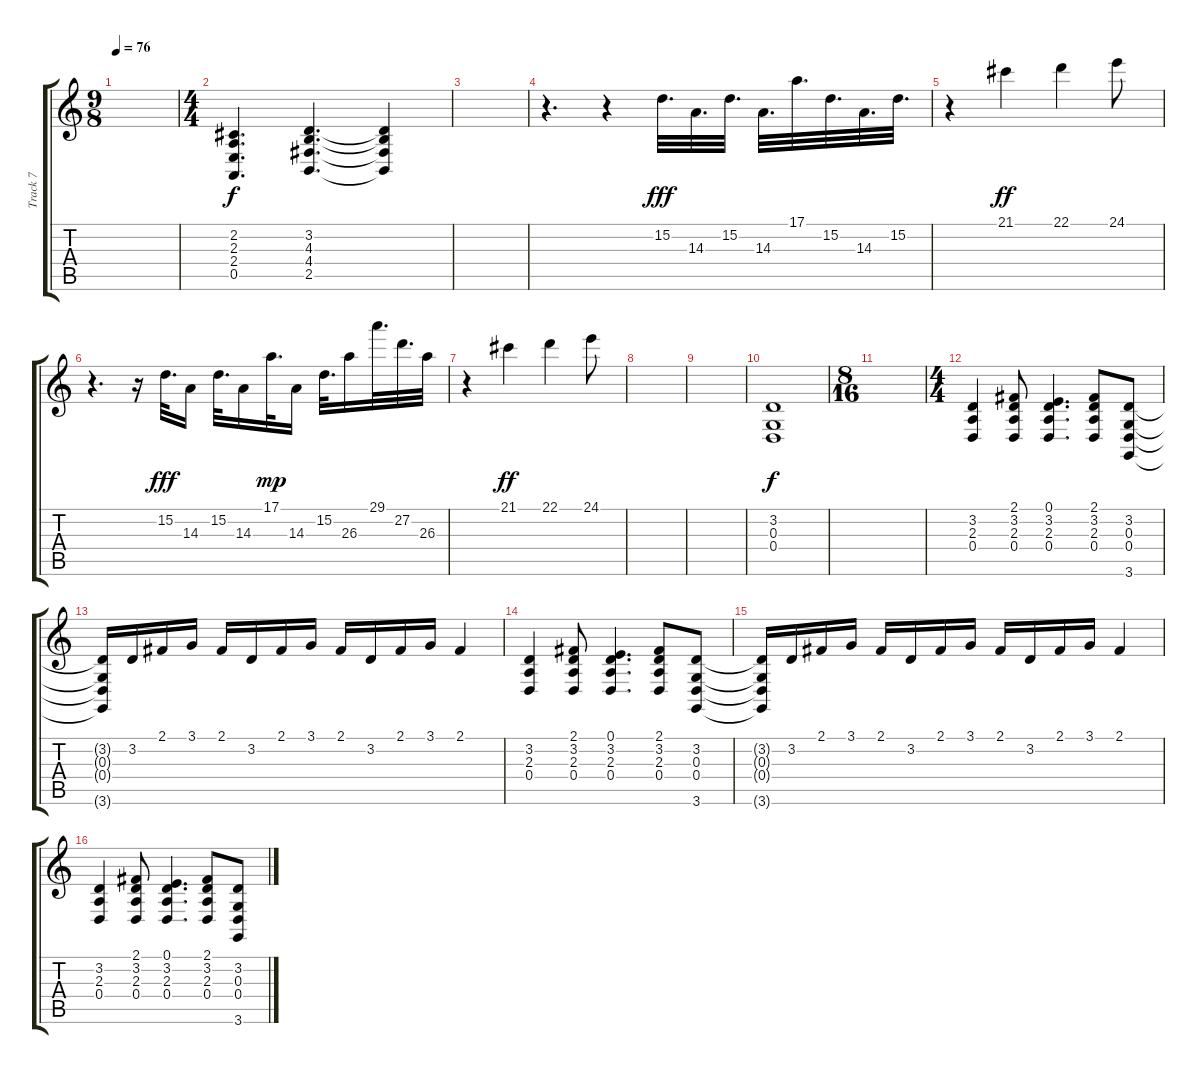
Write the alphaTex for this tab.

\track ("Track 7" "Track 7") {instrument brightacousticpiano}
\staff {score tabs}
\tuning (E4 B3 G3 D3 A2 E2) {hide}
\ts (9 8)
\tempo 76
\clef g2
\ks c
|
\ts (4 4)
(2.2 2.3 2.4 0.5).4{d dy f volume 7 balance 6 instrument electricgrandpiano} (3.2 4.3 4.4 2.5).4{d} (3.2{t} 4.3{t} 4.4{t} 2.5{t}).4 |
|
r.4{d} r.4 15.2.32{d dy fff volume 13 balance 8 instrument pad6metallic} 14.3.32{d} 15.2.32{d} 14.3.32{d} 17.1.32{d} 15.2.32{d} 14.3.32{d} 15.2.32{d} |
r.4{volume 9 instrument fx7echoes} 21.1.4{dy ff} 22.1.4 24.1.8 |
r.4{d} r.16{volume 13 instrument pad6metallic} 15.2.32{d dy fff volume 13 instrument pad6metallic} 14.3.16 15.2.32{d} 14.3.16 17.1.32{d dy mp} 14.3.16 15.2.32{d} 26.3.16 29.1.32{d} 27.2.32{d} 26.3.32 |
r.4{volume 9 instrument fx7echoes} 21.1.4{dy ff} 22.1.4 24.1.8 |
|
|
(3.2 0.3 0.4).1{dy f volume 7 balance 6 instrument electricgrandpiano} |
\ts (8 16)
|
\ts (4 4)
(3.2 2.3 0.4).4{volume 12 balance 8 instrument brightacousticpiano} (2.1 3.2 2.3 0.4).8 (0.1 3.2 2.3 0.4).4{d} (2.1 3.2 2.3 0.4).8 (3.2 0.3 0.4 3.6).8 |
(3.2{t} 0.3{t} 0.4{t} 3.6{t}).16 3.2.16{volume 8 balance 0 instrument fx1rain} 2.1.16 3.1.16 2.1.16 3.2.16 2.1.16 3.1.16 2.1.16 3.2.16 2.1.16 3.1.16 2.1.4 |
(3.2 2.3 0.4).4{volume 12 balance 8 instrument brightacousticpiano} (2.1 3.2 2.3 0.4).8 (0.1 3.2 2.3 0.4).4{d} (2.1 3.2 2.3 0.4).8 (3.2 0.3 0.4 3.6).8 |
(3.2{t} 0.3{t} 0.4{t} 3.6{t}).16 3.2.16{volume 8 balance 0 instrument fx1rain} 2.1.16 3.1.16 2.1.16 3.2.16 2.1.16 3.1.16 2.1.16 3.2.16 2.1.16 3.1.16 2.1.4 |
(3.2 2.3 0.4).4{volume 12 balance 8 instrument brightacousticpiano} (2.1 3.2 2.3 0.4).8 (0.1 3.2 2.3 0.4).4{d} (2.1 3.2 2.3 0.4).8 (3.2 0.3 0.4 3.6).8
